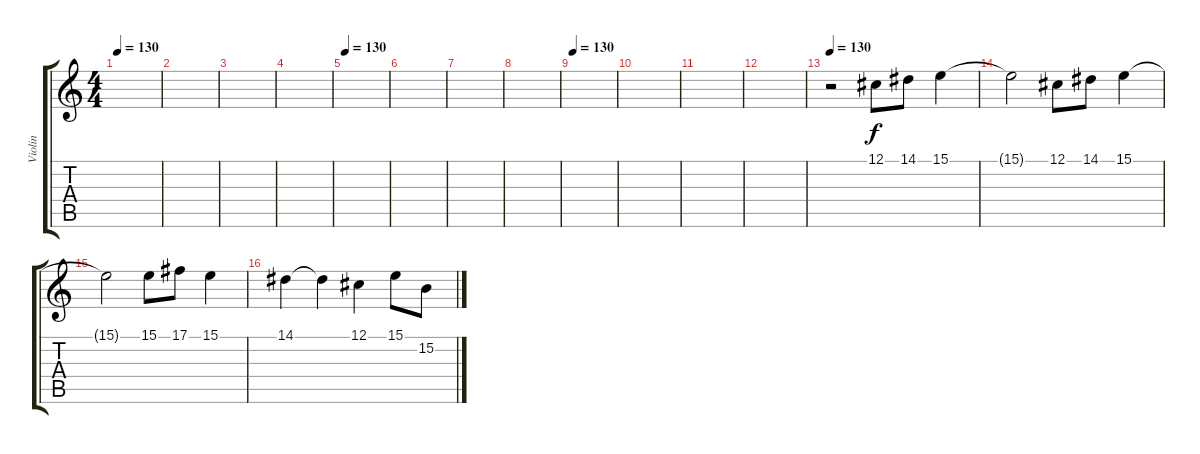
\track ("Violin" "Violin") {instrument violin}
\staff {score tabs}
\tuning (Db4 Ab3 E3 B2 Gb2 Db2) {hide}
\ts (4 4)
\tempo 140
\tempo 130
\clef g2
\ks c
|
|
|
|
\tempo 140
\tempo 130
|
|
|
|
\tempo 130
|
|
|
|
\tempo 130
r.2 12.1.8 14.1.8 15.1.4 |
15.1{t}.2 12.1.8 14.1.8 15.1.4 |
15.1{t}.2 15.1.8 17.1.8 15.1.4 |
14.1.4 14.1{t}.4 12.1.4 15.1.8 15.2.8
